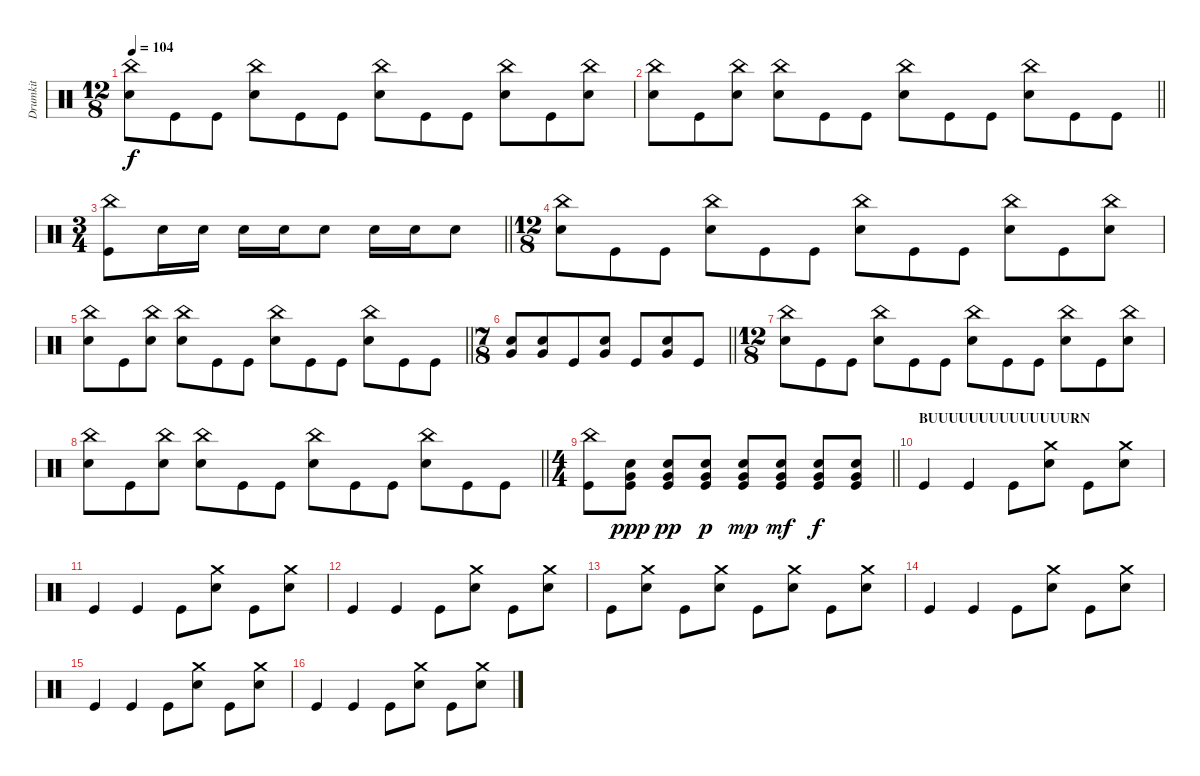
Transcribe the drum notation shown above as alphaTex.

\track ("Drumkit" "Drumkit") {instrument percussion}
\staff {score}
\articulation defaults
\ts (12 8)
\tempo 104
\clef neutral
\ks c
("Snare (hit) 2" "China (hit)").8{dy f} "Kick (hit)".8 "Kick (hit)".8 ("Snare (hit) 2" "China (hit)").8 "Kick (hit)".8 "Kick (hit)".8 ("Snare (hit) 2" "China (hit)").8 "Kick (hit)".8 "Kick (hit)".8 ("Snare (hit) 2" "China (hit)").8 "Kick (hit)".8 ("Snare (hit) 2" "China (hit)").8 |
\barLineRight lightlight
("Snare (hit) 2" "China (hit)").8 "Kick (hit)".8 ("Snare (hit) 2" "China (hit)").8 ("Snare (hit) 2" "China (hit)").8 "Kick (hit)".8 "Kick (hit)".8 ("Snare (hit) 2" "China (hit)").8 "Kick (hit)".8 "Kick (hit)".8 ("Snare (hit) 2" "China (hit)").8 "Kick (hit)".8 "Kick (hit)".8 |
\ts (3 4)
\barLineRight lightlight
("Kick (hit)" "China (hit)").8 "Snare (hit) 2".16 "Snare (hit) 2".16 "Snare (hit) 2".16 "Snare (hit) 2".16 "Snare (hit) 2".8 "Snare (hit) 2".16 "Snare (hit) 2".16 "Snare (hit) 2".8 |
\ts (12 8)
("Snare (hit) 2" "China (hit)").8 "Kick (hit)".8 "Kick (hit)".8 ("Snare (hit) 2" "China (hit)").8 "Kick (hit)".8 "Kick (hit)".8 ("Snare (hit) 2" "China (hit)").8 "Kick (hit)".8 "Kick (hit)".8 ("Snare (hit) 2" "China (hit)").8 "Kick (hit)".8 ("Snare (hit) 2" "China (hit)").8 |
\barLineRight lightlight
("Snare (hit) 2" "China (hit)").8 "Kick (hit)".8 ("Snare (hit) 2" "China (hit)").8 ("Snare (hit) 2" "China (hit)").8 "Kick (hit)".8 "Kick (hit)".8 ("Snare (hit) 2" "China (hit)").8 "Kick (hit)".8 "Kick (hit)".8 ("Snare (hit) 2" "China (hit)").8 "Kick (hit)".8 "Kick (hit)".8 |
\ts (7 8)
\barLineRight lightlight
("Snare (hit) 2" "Very Low Tom (hit)").8 ("Snare (hit) 2" "Very Low Tom (hit)").8 "Kick (hit)".8 ("Snare (hit) 2" "Very Low Tom (hit)").8 "Kick (hit)".8 ("Snare (hit) 2" "Very Low Tom (hit)").8 "Kick (hit)".8 |
\ts (12 8)
("Snare (hit) 2" "China (hit)").8 "Kick (hit)".8 "Kick (hit)".8 ("Snare (hit) 2" "China (hit)").8 "Kick (hit)".8 "Kick (hit)".8 ("Snare (hit) 2" "China (hit)").8 "Kick (hit)".8 "Kick (hit)".8 ("Snare (hit) 2" "China (hit)").8 "Kick (hit)".8 ("Snare (hit) 2" "China (hit)").8 |
\barLineRight lightlight
("Snare (hit) 2" "China (hit)").8 "Kick (hit)".8 ("Snare (hit) 2" "China (hit)").8 ("Snare (hit) 2" "China (hit)").8 "Kick (hit)".8 "Kick (hit)".8 ("Snare (hit) 2" "China (hit)").8 "Kick (hit)".8 "Kick (hit)".8 ("Snare (hit) 2" "China (hit)").8 "Kick (hit)".8 "Kick (hit)".8 |
\ts (4 4)
\barLineRight lightlight
("Kick (hit)" "China (hit)").8 ("Kick (hit)" "Very Low Tom (hit)" "Snare (hit) 2").8{dy ppp} ("Kick (hit)" "Very Low Tom (hit)" "Snare (hit) 2").8{dy pp} ("Kick (hit)" "Very Low Tom (hit)" "Snare (hit) 2").8{dy p} ("Kick (hit)" "Very Low Tom (hit)" "Snare (hit) 2").8{dy mp} ("Kick (hit)" "Very Low Tom (hit)" "Snare (hit) 2").8{dy mf} ("Kick (hit)" "Very Low Tom (hit)" "Snare (hit) 2").8{dy f} ("Kick (hit)" "Very Low Tom (hit)" "Snare (hit) 2").8 |
\section ("" "BUUUUUUUUUUUUUURN")
"Kick (hit)".4 "Kick (hit)".4 "Kick (hit)".8 ("Snare (hit) 2" "Crash medium (hit)").8 "Kick (hit)".8 ("Snare (hit) 2" "Crash medium (hit)").8 |
"Kick (hit)".4 "Kick (hit)".4 "Kick (hit)".8 ("Snare (hit) 2" "Crash medium (hit)").8 "Kick (hit)".8 ("Snare (hit) 2" "Crash medium (hit)").8 |
"Kick (hit)".4 "Kick (hit)".4 "Kick (hit)".8 ("Snare (hit) 2" "Crash medium (hit)").8 "Kick (hit)".8 ("Snare (hit) 2" "Crash medium (hit)").8 |
"Kick (hit)".8 ("Snare (hit) 2" "Crash medium (hit)").8 "Kick (hit)".8 ("Snare (hit) 2" "Crash medium (hit)").8 "Kick (hit)".8 ("Snare (hit) 2" "Crash medium (hit)").8 "Kick (hit)".8 ("Snare (hit) 2" "Crash medium (hit)").8 |
"Kick (hit)".4 "Kick (hit)".4 "Kick (hit)".8 ("Snare (hit) 2" "Crash medium (hit)").8 "Kick (hit)".8 ("Snare (hit) 2" "Crash medium (hit)").8 |
"Kick (hit)".4 "Kick (hit)".4 "Kick (hit)".8 ("Snare (hit) 2" "Crash medium (hit)").8 "Kick (hit)".8 ("Snare (hit) 2" "Crash medium (hit)").8 |
"Kick (hit)".4 "Kick (hit)".4 "Kick (hit)".8 ("Snare (hit) 2" "Crash medium (hit)").8 "Kick (hit)".8 ("Snare (hit) 2" "Crash medium (hit)").8
